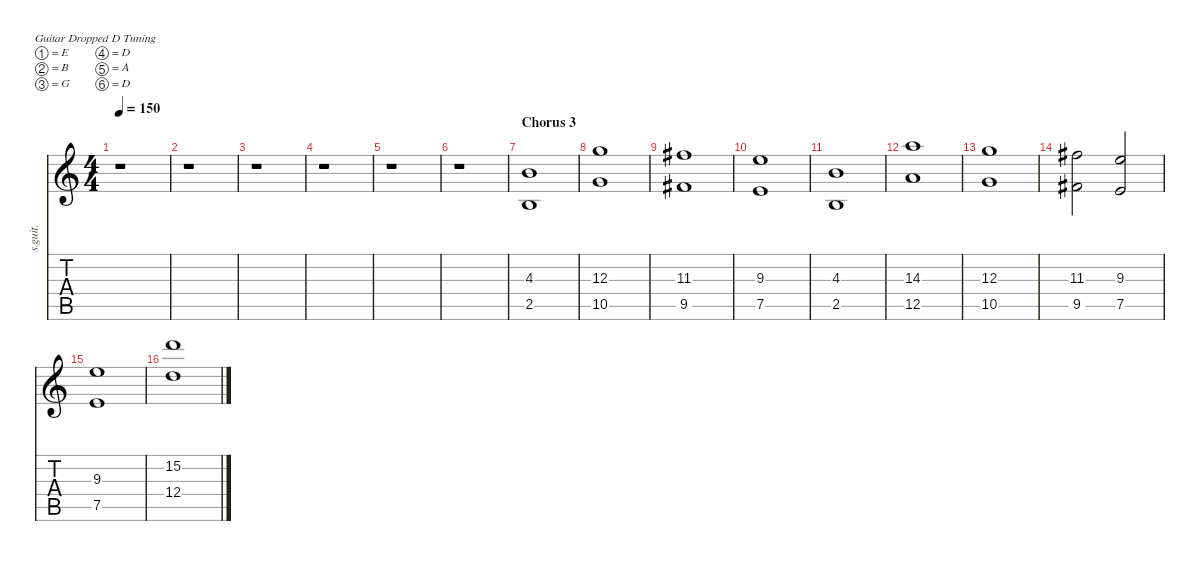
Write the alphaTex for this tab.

\defaultSystemsLayout 4
\hideDynamics
\bracketExtendMode nobrackets
\track ("Choir" "s.guit.") {instrument choiraahs}
\staff {score tabs}
\tuning (E4 B3 G3 D3 A2 D2)
\displaytranspose 12
\ts (4 4)
\tempo 150
\clef g2
\ks c
r.1{dy f} |
r.1 |
r.1 |
r.1 |
r.1 |
r.1 |
\section ("" "Chorus 3")
(4.3 2.5).1{lyrics (0 "") lyrics (1 "") lyrics (2 "") lyrics (3 "") lyrics (4 "")} |
(12.3 10.5).1{lyrics (0 "") lyrics (1 "") lyrics (2 "") lyrics (3 "") lyrics (4 "")} |
(11.3{acc #} 9.5{acc #}).1{lyrics (0 "") lyrics (1 "") lyrics (2 "") lyrics (3 "") lyrics (4 "")} |
(9.3 7.5).1{lyrics (0 "") lyrics (1 "") lyrics (2 "") lyrics (3 "") lyrics (4 "")} |
(4.3 2.5).1{lyrics (0 "") lyrics (1 "") lyrics (2 "") lyrics (3 "") lyrics (4 "")} |
(14.3 12.5).1{lyrics (0 "") lyrics (1 "") lyrics (2 "") lyrics (3 "") lyrics (4 "")} |
(12.3 10.5).1{lyrics (0 "") lyrics (1 "") lyrics (2 "") lyrics (3 "") lyrics (4 "")} |
(11.3{acc #} 9.5{acc #}).2{lyrics (0 "") lyrics (1 "") lyrics (2 "") lyrics (3 "") lyrics (4 "")} (9.3 7.5).2{lyrics (0 "") lyrics (1 "") lyrics (2 "") lyrics (3 "") lyrics (4 "")} |
(9.3 7.5).1{lyrics (0 "") lyrics (1 "") lyrics (2 "") lyrics (3 "") lyrics (4 "")} |
(15.2 12.4).1{lyrics (0 "") lyrics (1 "") lyrics (2 "") lyrics (3 "") lyrics (4 "")}
